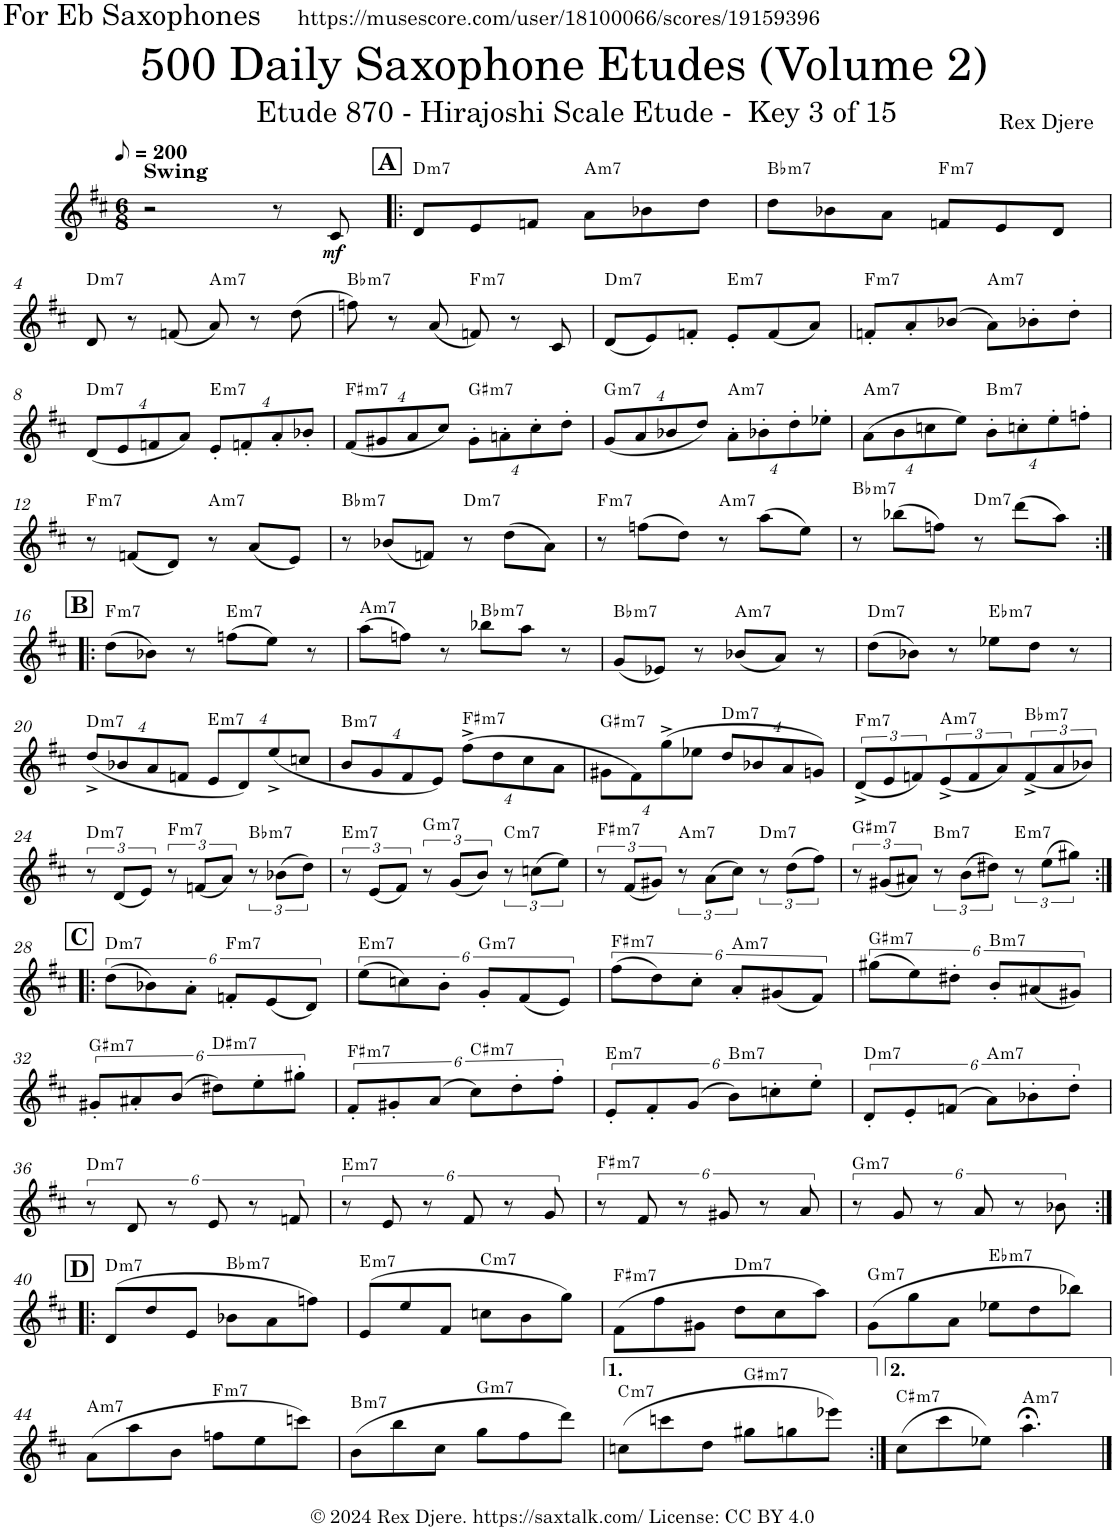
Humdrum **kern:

**kern	**dynam	**harte
*part1	*part1	*part1
*staff1	*staff1	*
*I"Alto Saxophone	*	*
*I'A. Sax.	*	*
*clefG2	*	*
*Trd5c9	*	*
*k[f#c#]	*	*
*M6/8	*	*
*MM100	*	*
=1	=1	=1
!LO:TX:a:B:t=Swing	!	!
2r	.	.
8r	.	.
!	!LO:DY:b	!
8c#/	mf	.
!!LO:REH:place=s1:a:B:cj:fs=14:t=A
=2!|:	=2!|:	=2!|:
!	!	!LO:H:kt=m7
8d/L	.	D:min7
8e/	.	.
8fn/J	.	.
!	!	!LO:H:kt=m7
8a\L	.	A:min7
8b-X\	.	.
8dd\J	.	.
=3	=3	=3
!	!	!LO:H:kt=m7
8dd\L	.	Bb:min7
8b-X\	.	.
8a\J	.	.
!	!	!LO:H:kt=m7
8fn/L	.	F:min7
8e/	.	.
8d/J	.	.
!!LO:LB:g=z
=4	=4	=4
!	!	!LO:H:kt=m7
8d/	.	D:min7
8r	.	.
(8fn/	.	.
!	!	!LO:H:kt=m7
8a/)	.	A:min7
8r	.	.
(8dd\	.	.
=5	=5	=5
!	!	!LO:H:kt=m7
8ffn\)	.	Bb:min7
8r	.	.
(8a/	.	.
!	!	!LO:H:kt=m7
8fn/)	.	F:min7
8r	.	.
8c#/	.	.
=6	=6	=6
!	!	!LO:H:kt=m7
(8d/L	.	D:min7
8e/)	.	.
8fn'/J	.	.
!	!	!LO:H:kt=m7
8e'/L	.	E:min7
(8f/	.	.
8a/J)	.	.
=7	=7	=7
!	!	!LO:H:kt=m7
8fn'/L	.	F:min7
8a'/	.	.
(8b-X/J	.	.
!	!	!LO:H:kt=m7
8a\L)	.	A:min7
8b-X'\	.	.
8dd'\J	.	.
!!LO:LB:g=z
=8	=8	=8
*Xbrackettup	*	*
!	!	!LO:H:kt=m7
(32%3d/L	.	D:min7
32%3e/	.	.
32%3fn/	.	.
32%3a/J)	.	.
!	!	!LO:H:kt=m7
32%3e'/L	.	E:min7
32%3fn'/	.	.
32%3a'/	.	.
32%3b-X'/J	.	.
=9	=9	=9
!	!	!LO:H:kt=m7
(32%3f#/L	.	F#:min7
32%3g#X/	.	.
32%3a/	.	.
32%3cc#/J)	.	.
!	!	!LO:H:kt=m7
32%3g#'\L	.	G#:min7
32%3an'\	.	.
32%3cc#'\	.	.
32%3dd'\J	.	.
=10	=10	=10
!	!	!LO:H:kt=m7
(32%3g/L	.	G:min7
32%3a/	.	.
32%3b-X/	.	.
32%3dd/J)	.	.
!	!	!LO:H:kt=m7
32%3a'\L	.	A:min7
32%3b-X'\	.	.
32%3dd'\	.	.
32%3ee-X'\J	.	.
=11	=11	=11
!	!	!LO:H:kt=m7
(32%3a\L	.	A:min7
32%3b\	.	.
32%3ccn\	.	.
32%3ee\J)	.	.
!	!	!LO:H:kt=m7
32%3b'\L	.	B:min7
32%3ccn'\	.	.
32%3ee'\	.	.
32%3ffn'\J	.	.
!!LO:LB:g=z
=12	=12	=12
!	!	!LO:H:kt=m7
8r	.	F:min7
(8fn/L	.	.
8d/J)	.	.
!	!	!LO:H:kt=m7
8r	.	A:min7
(8a/L	.	.
8e/J)	.	.
=13	=13	=13
!	!	!LO:H:kt=m7
8r	.	Bb:min7
(8b-X/L	.	.
8fn/J)	.	.
!	!	!LO:H:kt=m7
8r	.	D:min7
(8dd\L	.	.
8a\J)	.	.
=14	=14	=14
!	!	!LO:H:kt=m7
8r	.	F:min7
(8ffn\L	.	.
8dd\J)	.	.
!	!	!LO:H:kt=m7
8r	.	A:min7
(8aa\L	.	.
8ee\J)	.	.
=15	=15	=15
!	!	!LO:H:kt=m7
8r	.	Bb:min7
(8bb-X\L	.	.
8ffn\J)	.	.
!	!	!LO:H:kt=m7
8r	.	D:min7
(8ddd\L	.	.
8aa\J)	.	.
!!LO:LB:g=z
!!LO:REH:place=s1:a:B:cj:fs=14:t=B
=16:|!|:	=16:|!|:	=16:|!|:
!	!	!LO:H:kt=m7
(8dd\L	.	F:min7
8b-X\J)	.	.
8r	.	.
!	!	!LO:H:kt=m7
(8ffn\L	.	E:min7
8ee\J)	.	.
8r	.	.
=17	=17	=17
!	!	!LO:H:kt=m7
(8aa\L	.	A:min7
8ffn\J)	.	.
8r	.	.
!	!	!LO:H:kt=m7
8bb-X\L	.	Bb:min7
8aa\J	.	.
8r	.	.
=18	=18	=18
!	!	!LO:H:kt=m7
(8g/L	.	Bb:min7
8e-X/J)	.	.
8r	.	.
!	!	!LO:H:kt=m7
(8b-X/L	.	A:min7
8a/J)	.	.
8r	.	.
=19	=19	=19
!	!	!LO:H:kt=m7
(8dd\L	.	D:min7
8b-X\J)	.	.
8r	.	.
!	!	!LO:H:kt=m7
8ee-X\L	.	Eb:min7
8dd\J	.	.
8r	.	.
!!LO:LB:g=z
=20	=20	=20
!	!	!LO:H:kt=m7
(32%3dd^/L	.	D:min7
32%3b-X/	.	.
32%3a/	.	.
32%3fn/J	.	.
!	!	!LO:H:kt=m7
32%3e/L	.	E:min7
32%3d/)	.	.
(32%3ee^/	.	.
32%3ccn/J	.	.
=21	=21	=21
!	!	!LO:H:kt=m7
32%3b/L	.	B:min7
32%3g/	.	.
32%3f#/	.	.
32%3e/J)	.	.
!	!	!LO:H:kt=m7
(32%3ff#^\L	.	F#:min7
32%3dd\	.	.
32%3cc#\	.	.
32%3a\J	.	.
=22	=22	=22
!	!	!LO:H:kt=m7
32%3g#X\L	.	G#:min7
32%3f#\)	.	.
(32%3gg^\	.	.
32%3ee-X\J	.	.
!	!	!LO:H:kt=m7
32%3dd/L	.	D:min7
32%3b-X/	.	.
32%3a/	.	.
32%3gn/J)	.	.
=23	=23	=23
*brackettup	*	*
!	!	!LO:H:kt=m7
(12d^/L	.	F:min7
12e/	.	.
12fn/)	.	.
!	!	!LO:H:kt=m7
(12e^/	.	A:min7
12f/	.	.
12a/)	.	.
!	!	!LO:H:kt=m7
(12f^/	.	Bb:min7
12a/	.	.
12b-X/J)	.	.
!!LO:LB:g=z
=24	=24	=24
!	!	!LO:H:kt=m7
12r	.	D:min7
(12d/L	.	.
12e/J)	.	.
!	!	!LO:H:kt=m7
12r	.	F:min7
(12fn/L	.	.
12a/J)	.	.
!	!	!LO:H:kt=m7
12r	.	Bb:min7
(12b-X\L	.	.
12dd\J)	.	.
=25	=25	=25
!	!	!LO:H:kt=m7
12r	.	E:min7
(12e/L	.	.
12f#/J)	.	.
!	!	!LO:H:kt=m7
12r	.	G:min7
(12g/L	.	.
12b/J)	.	.
!	!	!LO:H:kt=m7
12r	.	C:min7
(12ccn\L	.	.
12ee\J)	.	.
=26	=26	=26
!	!	!LO:H:kt=m7
12r	.	F#:min7
(12f#/L	.	.
12g#X/J)	.	.
!	!	!LO:H:kt=m7
12r	.	A:min7
(12a\L	.	.
12cc#\J)	.	.
!	!	!LO:H:kt=m7
12r	.	D:min7
(12dd\L	.	.
12ff#\J)	.	.
=27	=27	=27
!	!	!LO:H:kt=m7
12r	.	G#:min7
(12g#X/L	.	.
12a#X/J)	.	.
!	!	!LO:H:kt=m7
12r	.	B:min7
(12b\L	.	.
12dd#X\J)	.	.
!	!	!LO:H:kt=m7
12r	.	E:min7
(12ee\L	.	.
12gg#X\J)	.	.
!!LO:LB:g=z
!!LO:REH:place=s1:a:B:cj:fs=14:t=C
=28:|!|:	=28:|!|:	=28:|!|:
!	!	!LO:H:kt=m7
(8dd\L	.	D:min7
8b-X\)	.	.
8a'\J	.	.
!	!	!LO:H:kt=m7
8fn'/L	.	F:min7
(8e/	.	.
8d/J)	.	.
=29	=29	=29
!	!	!LO:H:kt=m7
(8ee\L	.	E:min7
8ccn\)	.	.
8b'\J	.	.
!	!	!LO:H:kt=m7
8g'/L	.	G:min7
(8f#/	.	.
8e/J)	.	.
=30	=30	=30
!	!	!LO:H:kt=m7
(8ff#\L	.	F#:min7
8dd\)	.	.
8cc#'\J	.	.
!	!	!LO:H:kt=m7
8a'/L	.	A:min7
(8g#X/	.	.
8f#/J)	.	.
=31	=31	=31
!	!	!LO:H:kt=m7
(8gg#X\L	.	G#:min7
8ee\)	.	.
8dd#X'\J	.	.
!	!	!LO:H:kt=m7
8b'/L	.	B:min7
(8a#X/	.	.
8g#X/J)	.	.
!!LO:LB:g=z
=32	=32	=32
!	!	!LO:H:kt=m7
8g#X'/L	.	G#:min7
8a#X'/	.	.
(8b/J	.	.
!	!	!LO:H:kt=m7
8dd#X\L)	.	D#:min7
8ee'\	.	.
8gg#X'\J	.	.
=33	=33	=33
!	!	!LO:H:kt=m7
8f#'/L	.	F#:min7
8g#X'/	.	.
(8a/J	.	.
!	!	!LO:H:kt=m7
8cc#\L)	.	C#:min7
8dd'\	.	.
8ff#'\J	.	.
=34	=34	=34
!	!	!LO:H:kt=m7
8e'/L	.	E:min7
8f#'/	.	.
(8g/J	.	.
!	!	!LO:H:kt=m7
8b\L)	.	B:min7
8ccn'\	.	.
8ee'\J	.	.
=35	=35	=35
!	!	!LO:H:kt=m7
8d'/L	.	D:min7
8e'/	.	.
(8fn/J	.	.
!	!	!LO:H:kt=m7
8a\L)	.	A:min7
8b-X'\	.	.
8dd'\J	.	.
!!LO:LB:g=z
=36	=36	=36
!	!	!LO:H:kt=m7
8r	.	D:min7
8d/	.	.
8r	.	.
8e/	.	.
8r	.	.
8fn/	.	.
=37	=37	=37
!	!	!LO:H:kt=m7
8r	.	E:min7
8e/	.	.
8r	.	.
8f#/	.	.
8r	.	.
8g/	.	.
=38	=38	=38
!	!	!LO:H:kt=m7
8r	.	F#:min7
8f#/	.	.
8r	.	.
8g#X/	.	.
8r	.	.
8a/	.	.
=39	=39	=39
!	!	!LO:H:kt=m7
8r	.	G:min7
8g/	.	.
8r	.	.
8a/	.	.
8r	.	.
8b-X\	.	.
!!LO:LB:g=z
!!LO:REH:place=s1:a:B:cj:fs=14:t=D
=40:|!|:	=40:|!|:	=40:|!|:
!	!	!LO:H:kt=m7
(8d/L	.	D:min7
8dd/	.	.
8e/J	.	.
!	!	!LO:H:kt=m7
8b-X\L	.	Bb:min7
8a\	.	.
8ffn\J)	.	.
=41	=41	=41
!	!	!LO:H:kt=m7
(8e/L	.	E:min7
8ee/	.	.
8f#/J	.	.
!	!	!LO:H:kt=m7
8ccn\L	.	C:min7
8b\	.	.
8gg\J)	.	.
=42	=42	=42
!	!	!LO:H:kt=m7
(8f#\L	.	F#:min7
8ff#\	.	.
8g#X\J	.	.
!	!	!LO:H:kt=m7
8dd\L	.	D:min7
8cc#\	.	.
8aa\J)	.	.
=43	=43	=43
!	!	!LO:H:kt=m7
(8g\L	.	G:min7
8gg\	.	.
8a\J	.	.
!	!	!LO:H:kt=m7
8ee-X\L	.	Eb:min7
8dd\	.	.
8bb-X\J)	.	.
!!LO:LB:g=z
=44	=44	=44
!	!	!LO:H:kt=m7
(8a\L	.	A:min7
8aa\	.	.
8b\J	.	.
!	!	!LO:H:kt=m7
8ffn\L	.	F:min7
8ee\	.	.
8cccn\J)	.	.
=45	=45	=45
!	!	!LO:H:kt=m7
(8b\L	.	B:min7
8bb\	.	.
8cc#\J	.	.
!	!	!LO:H:kt=m7
8gg\L	.	G:min7
8ff#\	.	.
8ddd\J)	.	.
=46	=46	=46
!	!	!LO:H:kt=m7
(8ccn\L	.	C:min7
8cccn\	.	.
8dd\J	.	.
!	!	!LO:H:kt=m7
8gg#X\L	.	G#:min7
8ggn\	.	.
8eee-X\J)	.	.
=47:|!	=47:|!	=47:|!
!	!	!LO:H:kt=m7
(8cc#\L	.	C#:min7
8ccc#\	.	.
8ee-X\J)	.	.
!	!	!LO:H:kt=m7
4.aa;<\	.	A:min7
==	==	==
*-	*-	*-
